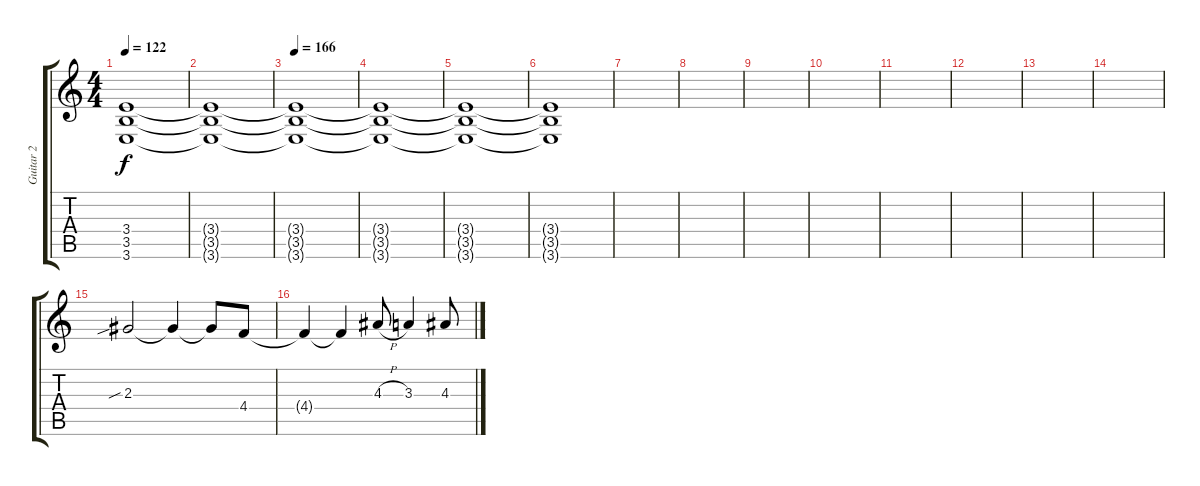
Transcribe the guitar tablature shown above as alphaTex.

\track ("Guitar 2" "Guitar 2") {instrument overdrivenguitar}
\staff {score tabs}
\tuning (Eb4 Bb3 Gb3 Db3 Ab2 Db2) {hide}
\ts (4 4)
\tempo 122
\clef g2
\ks c
(3.4 3.5 3.6).1{dy f} |
(3.4{t} 3.5{t} 3.6{t}).1 |
\tempo 166
(3.4{t} 3.5{t} 3.6{t}).1 |
(3.4{t} 3.5{t} 3.6{t}).1 |
(3.4{t} 3.5{t} 3.6{t}).1 |
(3.4{t} 3.5{t} 3.6{t}).1 |
|
|
|
|
|
|
|
|
2.3{sib}.2{volume 15} 2.3{t}.4 2.3{t}.8 4.4.8 |
4.4{t}.4 4.4{t}.4 4.3{h}.8 3.3.4 4.3{h}.8
